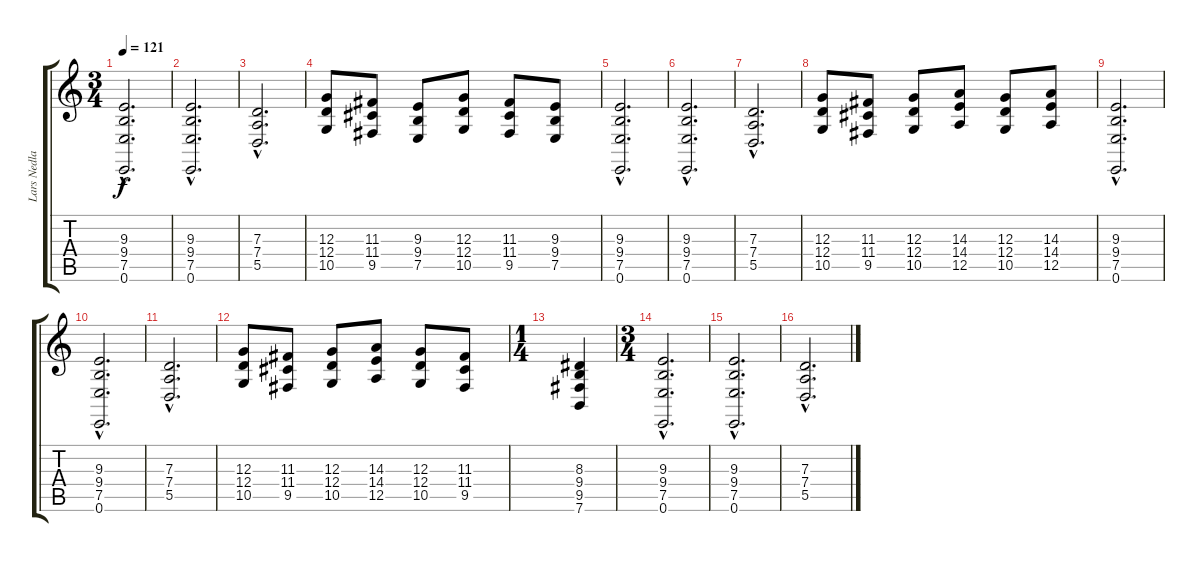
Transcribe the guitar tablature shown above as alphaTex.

\track ("Lars Nedland" "Lars Nedla") {instrument stringensemble1}
\staff {score tabs}
\tuning (E4 B3 G3 D3 A2 E2) {hide}
\ts (3 4)
\tempo 121
\clef g2
\ks c
(9.3{hac} 9.4{hac} 7.5{hac} 0.6{hac}).2{d dy f} |
(9.3{hac} 9.4{hac} 7.5{hac} 0.6{hac}).2{d} |
(7.3{hac} 7.4{hac} 5.5{hac}).2{d} |
(12.3 12.4 10.5).8 (11.3 11.4 9.5).8 (9.3 9.4 7.5).8 (12.3 12.4 10.5).8 (11.3 11.4 9.5).8 (9.3 9.4 7.5).8 |
(9.3{hac} 9.4{hac} 7.5{hac} 0.6{hac}).2{d volume 14} |
(9.3{hac} 9.4{hac} 7.5{hac} 0.6{hac}).2{d} |
(7.3{hac} 7.4{hac} 5.5{hac}).2{d} |
(12.3 12.4 10.5).8 (11.3 11.4 9.5).8 (12.3 12.4 10.5).8 (14.3 14.4 12.5).8 (12.3 12.4 10.5).8 (14.3 14.4 12.5).8 |
(9.3{hac} 9.4{hac} 7.5{hac} 0.6{hac}).2{d volume 14} |
(9.3{hac} 9.4{hac} 7.5{hac} 0.6{hac}).2{d} |
(7.3{hac} 7.4{hac} 5.5{hac}).2{d} |
(12.3 12.4 10.5).8 (11.3 11.4 9.5).8 (12.3 12.4 10.5).8 (14.3 14.4 12.5).8 (12.3 12.4 10.5).8 (11.3 11.4 9.5).8 |
\ts (1 4)
(8.3 9.4 9.5 7.6).4 |
\ts (3 4)
(9.3{hac} 9.4{hac} 7.5{hac} 0.6{hac}).2{d} |
(9.3{hac} 9.4{hac} 7.5{hac} 0.6{hac}).2{d} |
(7.3{hac} 7.4{hac} 5.5{hac}).2{d}
